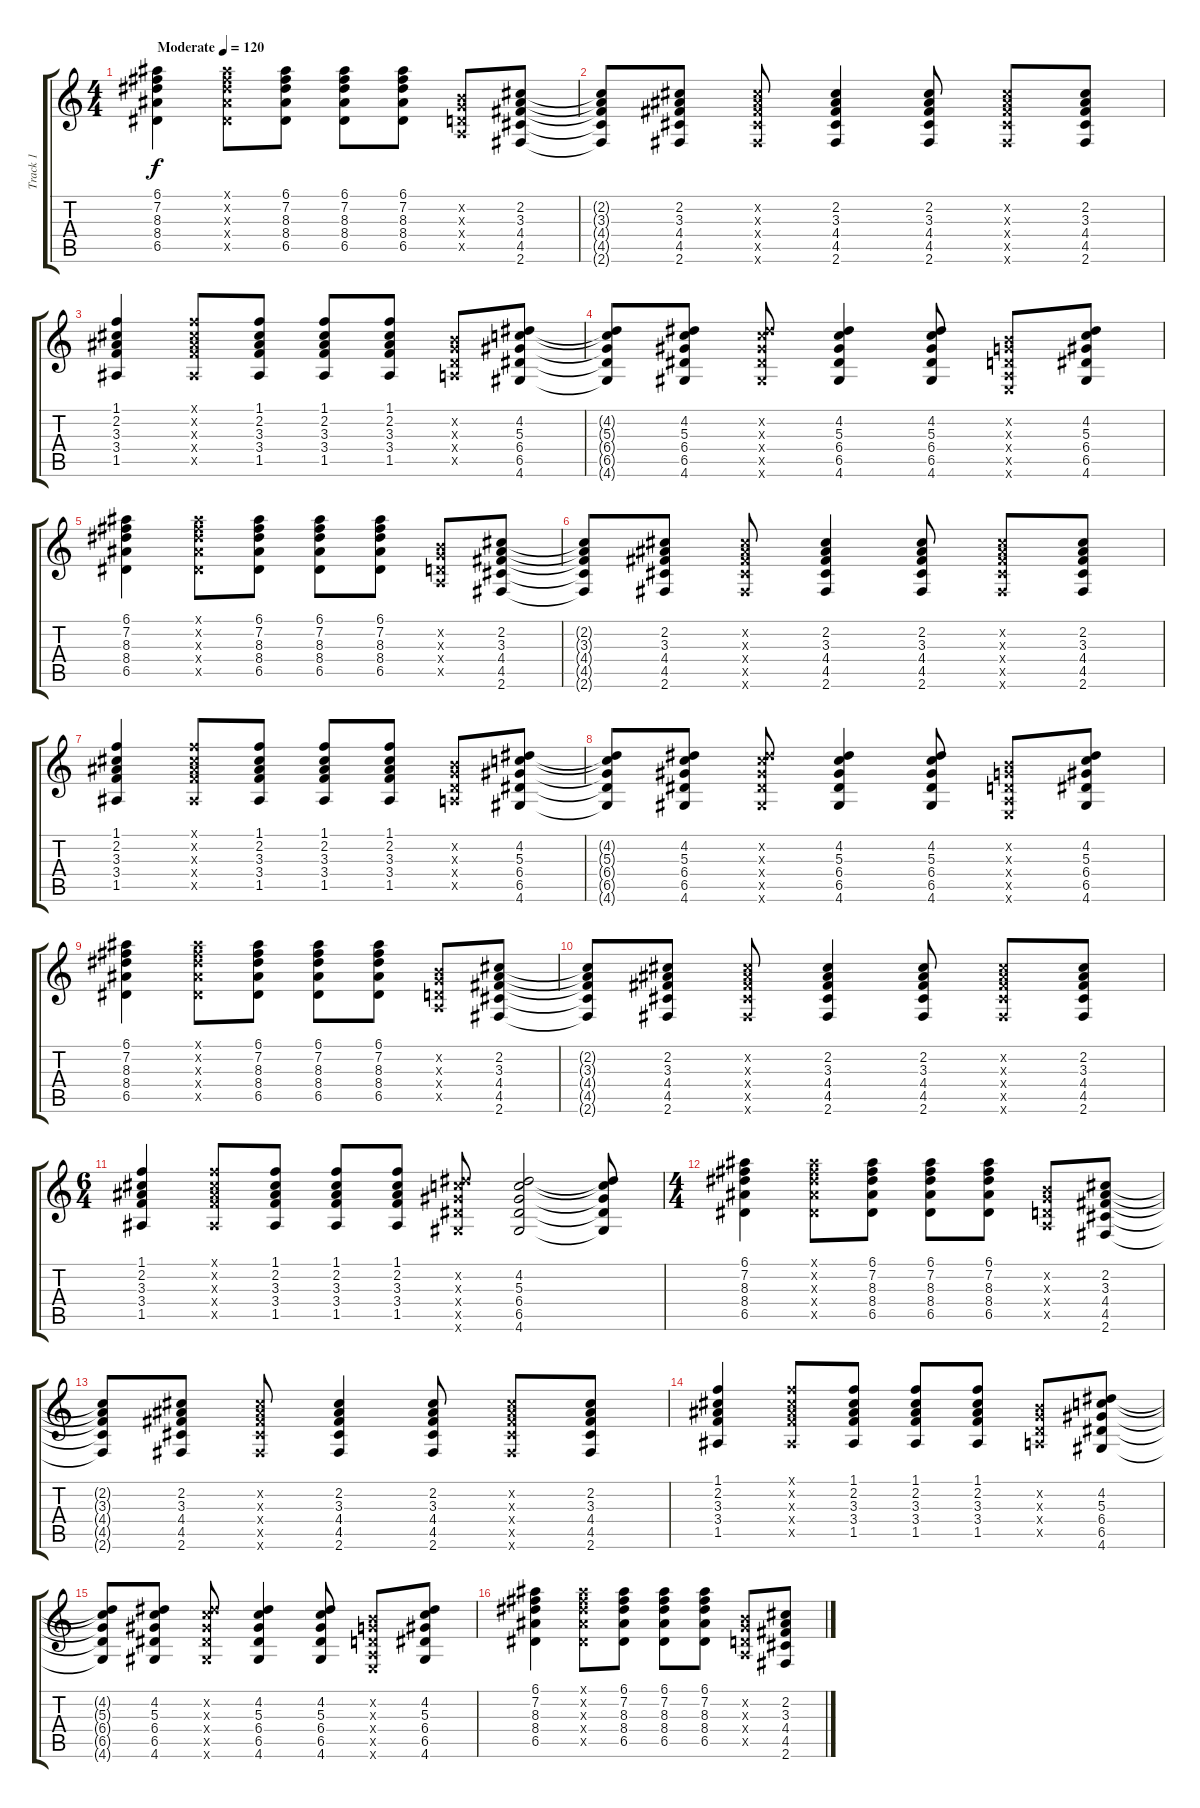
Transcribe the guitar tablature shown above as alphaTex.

\track ("Track 1" "Track 1") {instrument acousticguitarsteel}
\staff {score tabs}
\tuning (E4 B3 G3 D3 A2 E2) {hide}
\ts (4 4)
\tempo (120 "Moderate")
\clef g2
\ks c
(6.1 7.2 8.3 8.4 6.5).4{dy f instrument acousticguitarsteel} (6.1{x} 7.2{x} 8.3{x} 8.4{x} 6.5{x}).8 (6.1 7.2 8.3 8.4 6.5).8 (6.1 7.2 8.3 8.4 6.5).8 (6.1 7.2 8.3 8.4 6.5).8 (0.2{x} 0.3{x} 0.4{x} 0.5{x}).8 (2.2 3.3 4.4 4.5 2.6).8 |
(2.2{t} 3.3{t} 4.4{t} 4.5{t} 2.6{t}).8 (2.2 3.3 4.4 4.5 2.6).8 (2.2{x} 3.3{x} 4.4{x} 4.5{x} 2.6{x}).8 (2.2 3.3 4.4 4.5 2.6).4 (2.2 3.3 4.4 4.5 2.6).8 (2.2{x} 3.3{x} 4.4{x} 4.5{x} 2.6{x}).8 (2.2 3.3 4.4 4.5 2.6).8 |
(1.1 2.2 3.3 3.4 1.5).4 (1.1{x} 2.2{x} 3.3{x} 3.4{x} 1.5{x}).8 (1.1 2.2 3.3 3.4 1.5).8 (1.1 2.2 3.3 3.4 1.5).8 (1.1 2.2 3.3 3.4 1.5).8 (0.2{x} 0.3{x} 0.4{x} 0.5{x}).8 (4.2 5.3 6.4 6.5 4.6).8 |
(4.2{t} 5.3{t} 6.4{t} 6.5{t} 4.6{t}).8 (4.2 5.3 6.4 6.5 4.6).8 (4.2{x} 5.3{x} 6.4{x} 6.5{x} 4.6{x}).8 (4.2 5.3 6.4 6.5 4.6).4 (4.2 5.3 6.4 6.5 4.6).8 (0.2{x} 0.3{x} 0.4{x} 0.5{x} 0.6{x}).8 (4.2 5.3 6.4 6.5 4.6).8 |
(6.1 7.2 8.3 8.4 6.5).4 (6.1{x} 7.2{x} 8.3{x} 8.4{x} 6.5{x}).8 (6.1 7.2 8.3 8.4 6.5).8 (6.1 7.2 8.3 8.4 6.5).8 (6.1 7.2 8.3 8.4 6.5).8 (0.2{x} 0.3{x} 0.4{x} 0.5{x}).8 (2.2 3.3 4.4 4.5 2.6).8 |
(2.2{t} 3.3{t} 4.4{t} 4.5{t} 2.6{t}).8 (2.2 3.3 4.4 4.5 2.6).8 (2.2{x} 3.3{x} 4.4{x} 4.5{x} 2.6{x}).8 (2.2 3.3 4.4 4.5 2.6).4 (2.2 3.3 4.4 4.5 2.6).8 (2.2{x} 3.3{x} 4.4{x} 4.5{x} 2.6{x}).8 (2.2 3.3 4.4 4.5 2.6).8 |
(1.1 2.2 3.3 3.4 1.5).4 (1.1{x} 2.2{x} 3.3{x} 3.4{x} 1.5{x}).8 (1.1 2.2 3.3 3.4 1.5).8 (1.1 2.2 3.3 3.4 1.5).8 (1.1 2.2 3.3 3.4 1.5).8 (0.2{x} 0.3{x} 0.4{x} 0.5{x}).8 (4.2 5.3 6.4 6.5 4.6).8 |
(4.2{t} 5.3{t} 6.4{t} 6.5{t} 4.6{t}).8 (4.2 5.3 6.4 6.5 4.6).8 (4.2{x} 5.3{x} 6.4{x} 6.5{x} 4.6{x}).8 (4.2 5.3 6.4 6.5 4.6).4 (4.2 5.3 6.4 6.5 4.6).8 (0.2{x} 0.3{x} 0.4{x} 0.5{x} 0.6{x}).8 (4.2 5.3 6.4 6.5 4.6).8 |
(6.1 7.2 8.3 8.4 6.5).4 (6.1{x} 7.2{x} 8.3{x} 8.4{x} 6.5{x}).8 (6.1 7.2 8.3 8.4 6.5).8 (6.1 7.2 8.3 8.4 6.5).8 (6.1 7.2 8.3 8.4 6.5).8 (0.2{x} 0.3{x} 0.4{x} 0.5{x}).8 (2.2 3.3 4.4 4.5 2.6).8 |
(2.2{t} 3.3{t} 4.4{t} 4.5{t} 2.6{t}).8 (2.2 3.3 4.4 4.5 2.6).8 (2.2{x} 3.3{x} 4.4{x} 4.5{x} 2.6{x}).8 (2.2 3.3 4.4 4.5 2.6).4 (2.2 3.3 4.4 4.5 2.6).8 (2.2{x} 3.3{x} 4.4{x} 4.5{x} 2.6{x}).8 (2.2 3.3 4.4 4.5 2.6).8 |
\ts (6 4)
(1.1 2.2 3.3 3.4 1.5).4 (1.1{x} 2.2{x} 3.3{x} 3.4{x} 1.5{x}).8 (1.1 2.2 3.3 3.4 1.5).8 (1.1 2.2 3.3 3.4 1.5).8 (1.1 2.2 3.3 3.4 1.5).8 (4.2{x} 5.3{x} 6.4{x} 6.5{x} 4.6{x}).8 (4.2 5.3 6.4 6.5 4.6).2 (4.2{t} 5.3{t} 6.4{t} 6.5{t} 4.6{t}).8 |
\ts (4 4)
(6.1 7.2 8.3 8.4 6.5).4 (6.1{x} 7.2{x} 8.3{x} 8.4{x} 6.5{x}).8 (6.1 7.2 8.3 8.4 6.5).8 (6.1 7.2 8.3 8.4 6.5).8 (6.1 7.2 8.3 8.4 6.5).8 (0.2{x} 0.3{x} 0.4{x} 0.5{x}).8 (2.2 3.3 4.4 4.5 2.6).8 |
(2.2{t} 3.3{t} 4.4{t} 4.5{t} 2.6{t}).8 (2.2 3.3 4.4 4.5 2.6).8 (2.2{x} 3.3{x} 4.4{x} 4.5{x} 2.6{x}).8 (2.2 3.3 4.4 4.5 2.6).4 (2.2 3.3 4.4 4.5 2.6).8 (2.2{x} 3.3{x} 4.4{x} 4.5{x} 2.6{x}).8 (2.2 3.3 4.4 4.5 2.6).8 |
(1.1 2.2 3.3 3.4 1.5).4 (1.1{x} 2.2{x} 3.3{x} 3.4{x} 1.5{x}).8 (1.1 2.2 3.3 3.4 1.5).8 (1.1 2.2 3.3 3.4 1.5).8 (1.1 2.2 3.3 3.4 1.5).8 (0.2{x} 0.3{x} 0.4{x} 0.5{x}).8 (4.2 5.3 6.4 6.5 4.6).8 |
(4.2{t} 5.3{t} 6.4{t} 6.5{t} 4.6{t}).8 (4.2 5.3 6.4 6.5 4.6).8 (4.2{x} 5.3{x} 6.4{x} 6.5{x} 4.6{x}).8 (4.2 5.3 6.4 6.5 4.6).4 (4.2 5.3 6.4 6.5 4.6).8 (0.2{x} 0.3{x} 0.4{x} 0.5{x} 0.6{x}).8 (4.2 5.3 6.4 6.5 4.6).8 |
(6.1 7.2 8.3 8.4 6.5).4 (6.1{x} 7.2{x} 8.3{x} 8.4{x} 6.5{x}).8 (6.1 7.2 8.3 8.4 6.5).8 (6.1 7.2 8.3 8.4 6.5).8 (6.1 7.2 8.3 8.4 6.5).8 (0.2{x} 0.3{x} 0.4{x} 0.5{x}).8 (2.2 3.3 4.4 4.5 2.6).8
